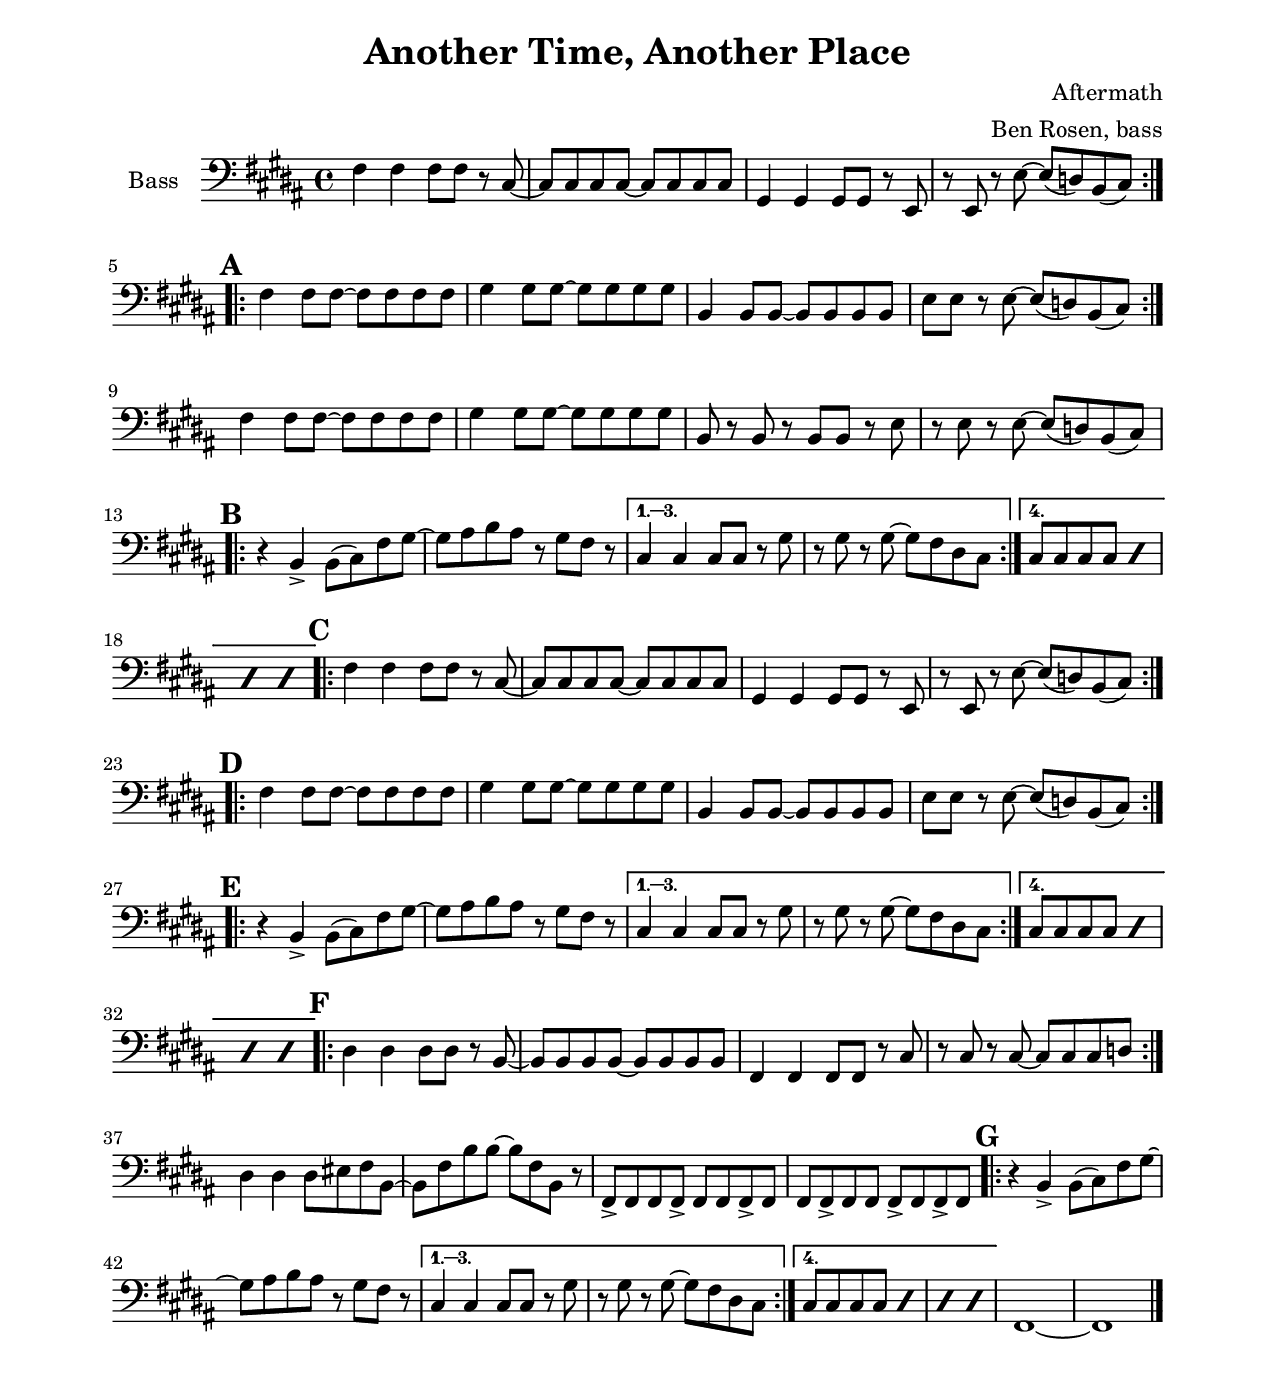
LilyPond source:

\version "2.24.1"

\include "settings.ily"

\header {
  title = "Another Time, Another Place"
  composer = "Aftermath"
  arranger = "Ben Rosen, bass"
}

instrumental = {
  \repeat volta 2 {
    fs4 fs fs8 fs r cs ~ |
    cs8 cs cs cs ~ cs cs cs cs |
    gs4 gs gs8 gs r e |
    r8 e r e' ~ e ( d ) b ( cs )
  }
}

chorus = {
  \mark \default

  \repeat volta 4 {
    r4 b -> b8 ( cs ) fs gs ~ |
    gs8 as b as r gs fs r |

    \alternative {
      \volta 1,2,3 {
        cs4 cs cs8 cs r gs' |
        r8 gs r gs ~ gs fs ds cs |
      }

      \volta 4 {
        \repeat percent 4 {
          \repeat unfold 4 { cs8 }
        }
      }
    }
  }
}

music = \relative c {
  \clef "bass"
  \key b \major
  \time 4/4

  \instrumental

  \mark \default

  \repeat volta 2 {
    fs4 fs8 fs ~ fs fs fs fs |
    gs4 gs8 gs ~ gs gs gs gs |
    b,4 b8 b ~ b b b b |
    e e r e ~ e ( d ) b ( cs )
  }

  fs4 fs8 fs ~ fs fs fs fs |
  gs4 gs8 gs ~ gs gs gs gs |
  b, r b r b b r e |
  r e r e ~ e ( d ) b ( cs ) |

  \chorus

  \mark \default

  \instrumental

  \mark \default

  \repeat volta 2 {
    fs4 fs8 fs ~ fs fs fs fs |
    gs4 gs8 gs ~ gs gs gs gs |
    b,4 b8 b ~ b b b b |
    e e r e ~ e ( d ) b ( cs ) |
  }

  \chorus

  \mark \default

  \repeat volta 4 {
    ds4 ds ds8 ds r b ~ |
    b b b b ~ b b b b |
    fs4 fs fs8 fs r cs' |
    r cs r cs ~ cs cs cs d |
  }

  ds4 ds ds8 es fs b, ~ |
  b fs' b b ~ b fs b, r |

  fs8 -> fs fs fs -> fs fs fs -> fs |
  fs fs -> fs fs fs -> fs fs -> fs |

  \chorus

  fs,1 ~ |
  fs1 |

  \bar "|."
}

\score {
  \new Staff \with {
    instrumentName = "Bass"
  } {
    \music
  }
}
